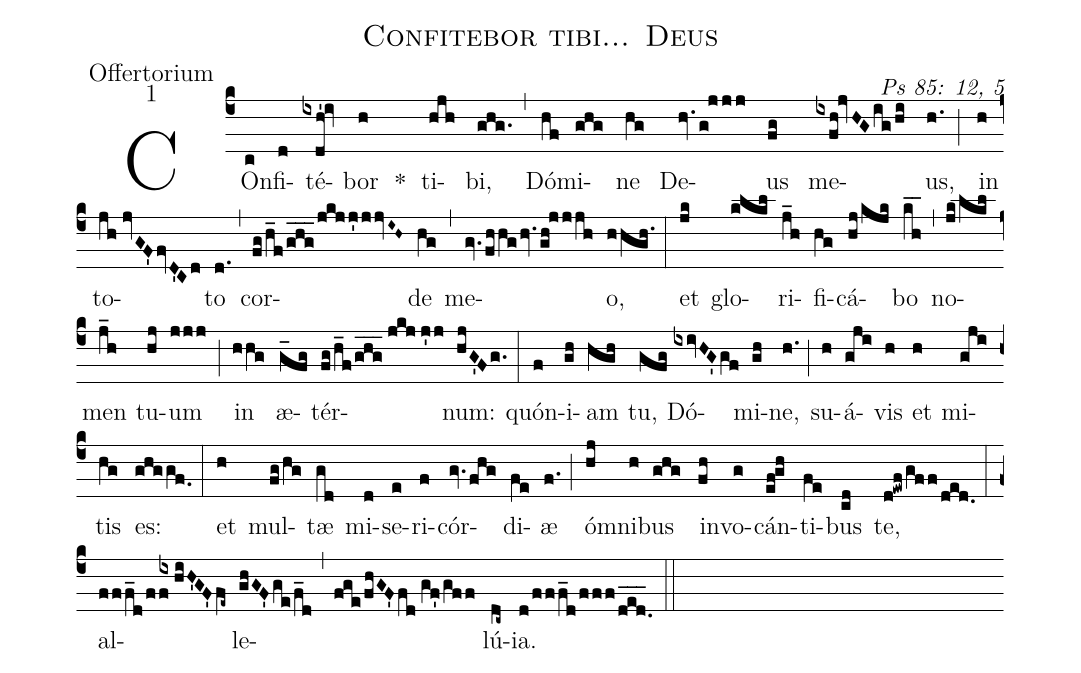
name: Confitebor tibi... Deus;
office-part: Offertorium;
mode: 1;
commentary: Ps 85: 12, 5;
%%
(c4) COn(c)fi(d)té(ixdh'!iv)bor(h) *() ti(hjh)bi,(ghg.) (,) Dó(hf)mi(ghg)ne(hg) De(hv.g!jjj)us(fg) me(ixfh!jvHGig/hi)us,(h.) (;) in(h) to(jh//jvGF'fvD'Cd)to(d.) (,) cor(fg/h_f/ghg___/jkjj'jjvI~H~)de(hg) (,) me(gv.fhhghv.gh!jjjh)o,(hhgh.) (:)
et(jk) glo(klkl)ri(j_h)fi(hg)cá(hj/kjk)bo(k_h_) (,) no(jk/lkl)men(j_h) tu(hj)um(jjj) (;) in(hhg) æ(g_fg)tér(fg/h_f/ghg___//jkj//j'j)num:(hjG'Fg.) (:)
quón(f)i(gh)am(hgh) tu,(gfg) Dó(ixivHG'gf)mi(gh)ne,(h.) (;) su(h)á(gji)vis(h) et(h) mi(gji)tis(hg) es:(ghggf.0) (:)
et(h) mul(fg/hg)tæ(gd) mi(d)se(e)ri(f)cór(gv.fhg)di(fe)æ(f.) (;) óm(hj)ni(h)bus(ghg) in(fh)vo(g)cán(ef!gh)ti(fe)bus(cd) te,(d!ewfgff/ded.) (:)
al(fff_d/f/[1]{ix}f//hiH'GF'fe~)le(ghGF'/!ge/!f_d)(,)(fge/fhGF'fd//gf'/gff)lú(dc~)ia.(d/fff_d/fff/d_e_d._) (::)
